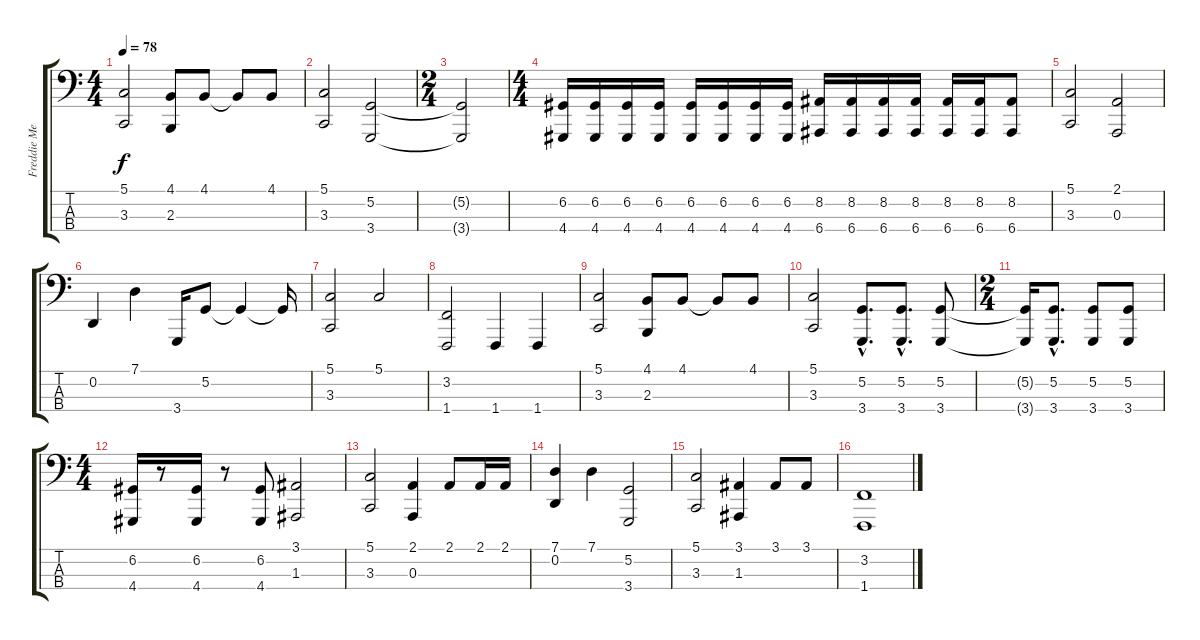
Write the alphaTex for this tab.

\track ("Freddie Mercury - Piano LH" "Freddie Me") {instrument acousticgrandpiano}
\staff {score tabs}
\tuning (G2 D2 A1 E1) {hide}
\ts (4 4)
\tempo 78
\clef f4
\ks c
(5.1 3.3).2{dy f} (4.1 2.3).8 4.1.8 4.1{t}.8 4.1.8 |
(5.1 3.3).2 (5.2 3.4).2 |
\ts (2 4)
(5.2{t} 3.4{t}).2 |
\ts (4 4)
(6.2 4.4).16 (6.2 4.4).16 (6.2 4.4).16 (6.2 4.4).16 (6.2 4.4).16 (6.2 4.4).16 (6.2 4.4).16 (6.2 4.4).16 (8.2 6.4).16 (8.2 6.4).16 (8.2 6.4).16 (8.2 6.4).16 (8.2 6.4).16 (8.2 6.4).16 (8.2 6.4).8 |
(5.1 3.3).2 (2.1 0.3).2 |
0.2.4 7.1.4 3.4.16 5.2.8 5.2{t}.4 5.2{t}.16 |
(5.1 3.3).2 5.1.2 |
(3.2 1.4).2 1.4.4 1.4.4 |
(5.1 3.3).2 (4.1 2.3).8 4.1.8 4.1{t}.8 4.1.8 |
(5.1 3.3).2 (5.2{hac} 3.4{hac}).8{d} (5.2{hac} 3.4{hac}).8{d} (5.2 3.4).8 |
\ts (2 4)
(5.2{t} 3.4{t}).16 (5.2{hac} 3.4{hac}).8{d} (5.2 3.4).8 (5.2 3.4).8 |
\ts (4 4)
(6.2 4.4).16 r.8 (6.2 4.4).16 r.8 (6.2 4.4).8 (3.1 1.3).2 |
(5.1 3.3).2 (2.1 0.3).4 2.1.8 2.1.16 2.1.16 |
(7.1 0.2).4 7.1.4 (5.2 3.4).2 |
(5.1 3.3).2 (3.1 1.3).4 3.1.8 3.1.8 |
(3.2 1.4).1
